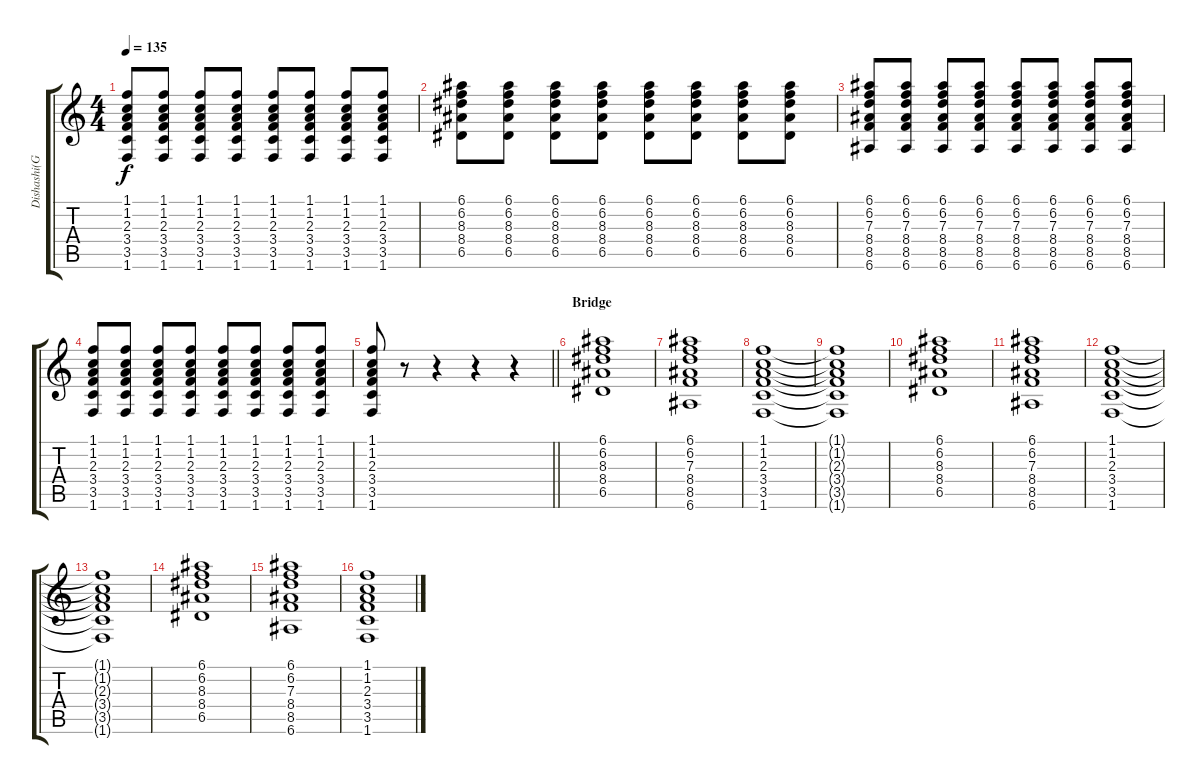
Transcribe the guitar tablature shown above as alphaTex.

\track ("Dishashi(Guitar)" "Dishashi(G") {instrument acousticguitarnylon}
\staff {score tabs}
\tuning (E4 B3 G3 D3 A2 E2) {hide}
\ts (4 4)
\tempo 135
\clef g2
\ks c
(1.1 1.2 2.3 3.4 3.5 1.6).8{dy f} (1.1 1.2 2.3 3.4 3.5 1.6).8 (1.1 1.2 2.3 3.4 3.5 1.6).8 (1.1 1.2 2.3 3.4 3.5 1.6).8 (1.1 1.2 2.3 3.4 3.5 1.6).8 (1.1 1.2 2.3 3.4 3.5 1.6).8 (1.1 1.2 2.3 3.4 3.5 1.6).8 (1.1 1.2 2.3 3.4 3.5 1.6).8 |
(6.1 6.2 8.3 8.4 6.5).8 (6.1 6.2 8.3 8.4 6.5).8 (6.1 6.2 8.3 8.4 6.5).8 (6.1 6.2 8.3 8.4 6.5).8 (6.1 6.2 8.3 8.4 6.5).8 (6.1 6.2 8.3 8.4 6.5).8 (6.1 6.2 8.3 8.4 6.5).8 (6.1 6.2 8.3 8.4 6.5).8 |
(6.1 6.2 7.3 8.4 8.5 6.6).8 (6.1 6.2 7.3 8.4 8.5 6.6).8 (6.1 6.2 7.3 8.4 8.5 6.6).8 (6.1 6.2 7.3 8.4 8.5 6.6).8 (6.1 6.2 7.3 8.4 8.5 6.6).8 (6.1 6.2 7.3 8.4 8.5 6.6).8 (6.1 6.2 7.3 8.4 8.5 6.6).8 (6.1 6.2 7.3 8.4 8.5 6.6).8 |
(1.1 1.2 2.3 3.4 3.5 1.6).8 (1.1 1.2 2.3 3.4 3.5 1.6).8 (1.1 1.2 2.3 3.4 3.5 1.6).8 (1.1 1.2 2.3 3.4 3.5 1.6).8 (1.1 1.2 2.3 3.4 3.5 1.6).8 (1.1 1.2 2.3 3.4 3.5 1.6).8 (1.1 1.2 2.3 3.4 3.5 1.6).8 (1.1 1.2 2.3 3.4 3.5 1.6).8 |
\barLineRight lightlight
(1.1 1.2 2.3 3.4 3.5 1.6).8 r.8 r.4 r.4 r.4 |
\section ("" "Bridge")
(6.1 6.2 8.3 8.4 6.5).1 |
(6.1 6.2 7.3 8.4 8.5 6.6).1 |
(1.1 1.2 2.3 3.4 3.5 1.6).1 |
(1.1{t} 1.2{t} 2.3{t} 3.4{t} 3.5{t} 1.6{t}).1 |
(6.1 6.2 8.3 8.4 6.5).1 |
(6.1 6.2 7.3 8.4 8.5 6.6).1 |
(1.1 1.2 2.3 3.4 3.5 1.6).1 |
(1.1{t} 1.2{t} 2.3{t} 3.4{t} 3.5{t} 1.6{t}).1 |
(6.1 6.2 8.3 8.4 6.5).1 |
(6.1 6.2 7.3 8.4 8.5 6.6).1 |
(1.1 1.2 2.3 3.4 3.5 1.6).1
